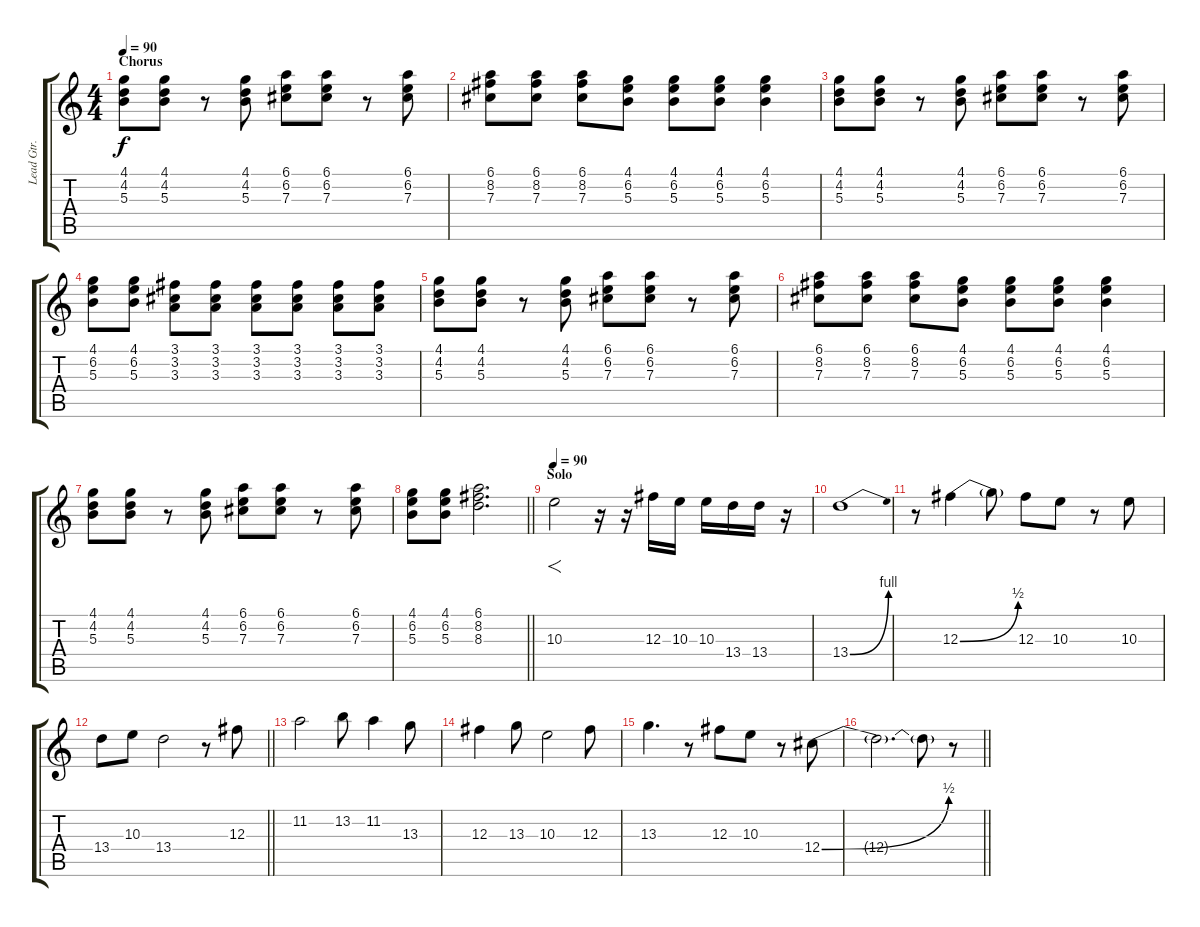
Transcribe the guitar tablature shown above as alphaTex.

\track ("Lead Gtr." "Lead Gtr.") {instrument overdrivenguitar}
\staff {score tabs}
\tuning (Eb4 Bb3 Gb3 Db3 Ab2 Eb2) {hide}
\ts (4 4)
\section ("" "Chorus")
\tempo 90
\clef g2
\ks c
(4.1 4.2 5.3).8{dy f} (4.1 4.2 5.3).8 r.8 (4.1 4.2 5.3).8 (6.1 6.2 7.3).8 (6.1 6.2 7.3).8 r.8 (6.1 6.2 7.3).8 |
(6.1 8.2 7.3).8 (6.1 8.2 7.3).8 (6.1 8.2 7.3).8 (4.1 6.2 5.3).8 (4.1 6.2 5.3).8 (4.1 6.2 5.3).8 (4.1 6.2 5.3).4 |
(4.1 4.2 5.3).8 (4.1 4.2 5.3).8 r.8 (4.1 4.2 5.3).8 (6.1 6.2 7.3).8 (6.1 6.2 7.3).8 r.8 (6.1 6.2 7.3).8 |
(4.1 6.2 5.3).8 (4.1 6.2 5.3).8 (3.1 3.2 3.3).8 (3.1 3.2 3.3).8 (3.1 3.2 3.3).8 (3.1 3.2 3.3).8 (3.1 3.2 3.3).8 (3.1 3.2 3.3).8 |
(4.1 4.2 5.3).8 (4.1 4.2 5.3).8 r.8 (4.1 4.2 5.3).8 (6.1 6.2 7.3).8 (6.1 6.2 7.3).8 r.8 (6.1 6.2 7.3).8 |
(6.1 8.2 7.3).8 (6.1 8.2 7.3).8 (6.1 8.2 7.3).8 (4.1 6.2 5.3).8 (4.1 6.2 5.3).8 (4.1 6.2 5.3).8 (4.1 6.2 5.3).4 |
(4.1 4.2 5.3).8 (4.1 4.2 5.3).8 r.8 (4.1 4.2 5.3).8 (6.1 6.2 7.3).8 (6.1 6.2 7.3).8 r.8 (6.1 6.2 7.3).8 |
\barLineRight lightlight
(4.1 6.2 5.3).8 (4.1 6.2 5.3).8 (6.1 8.2 8.3).2{d} |
\section ("" "Solo")
\tempo 90
10.3.2{f} r.16 r.16 12.3.16 10.3.16 10.3.16 13.4.16 13.4.16 r.16 |
13.4{be (bend 0 0 60 4)}.1 |
r.8 12.3{be (bend 0 0 60 2)}.4 12.3{t}.8 12.3.8 10.3.8 r.8 10.3.8 |
\barLineRight lightlight
13.4.8 10.3.8 13.4.2 r.8 12.3.8 |
11.2.2 13.2.8 11.2.4 13.3.8 |
12.3.4 13.3.8 10.3.2 12.3.8 |
13.3.4{d} r.8 12.3.8 10.3.8 r.8 12.4{be (bend 0 0 60 2)}.8 |
\barLineRight lightlight
12.4{t}.2{d} 12.4{t}.8 r.8
